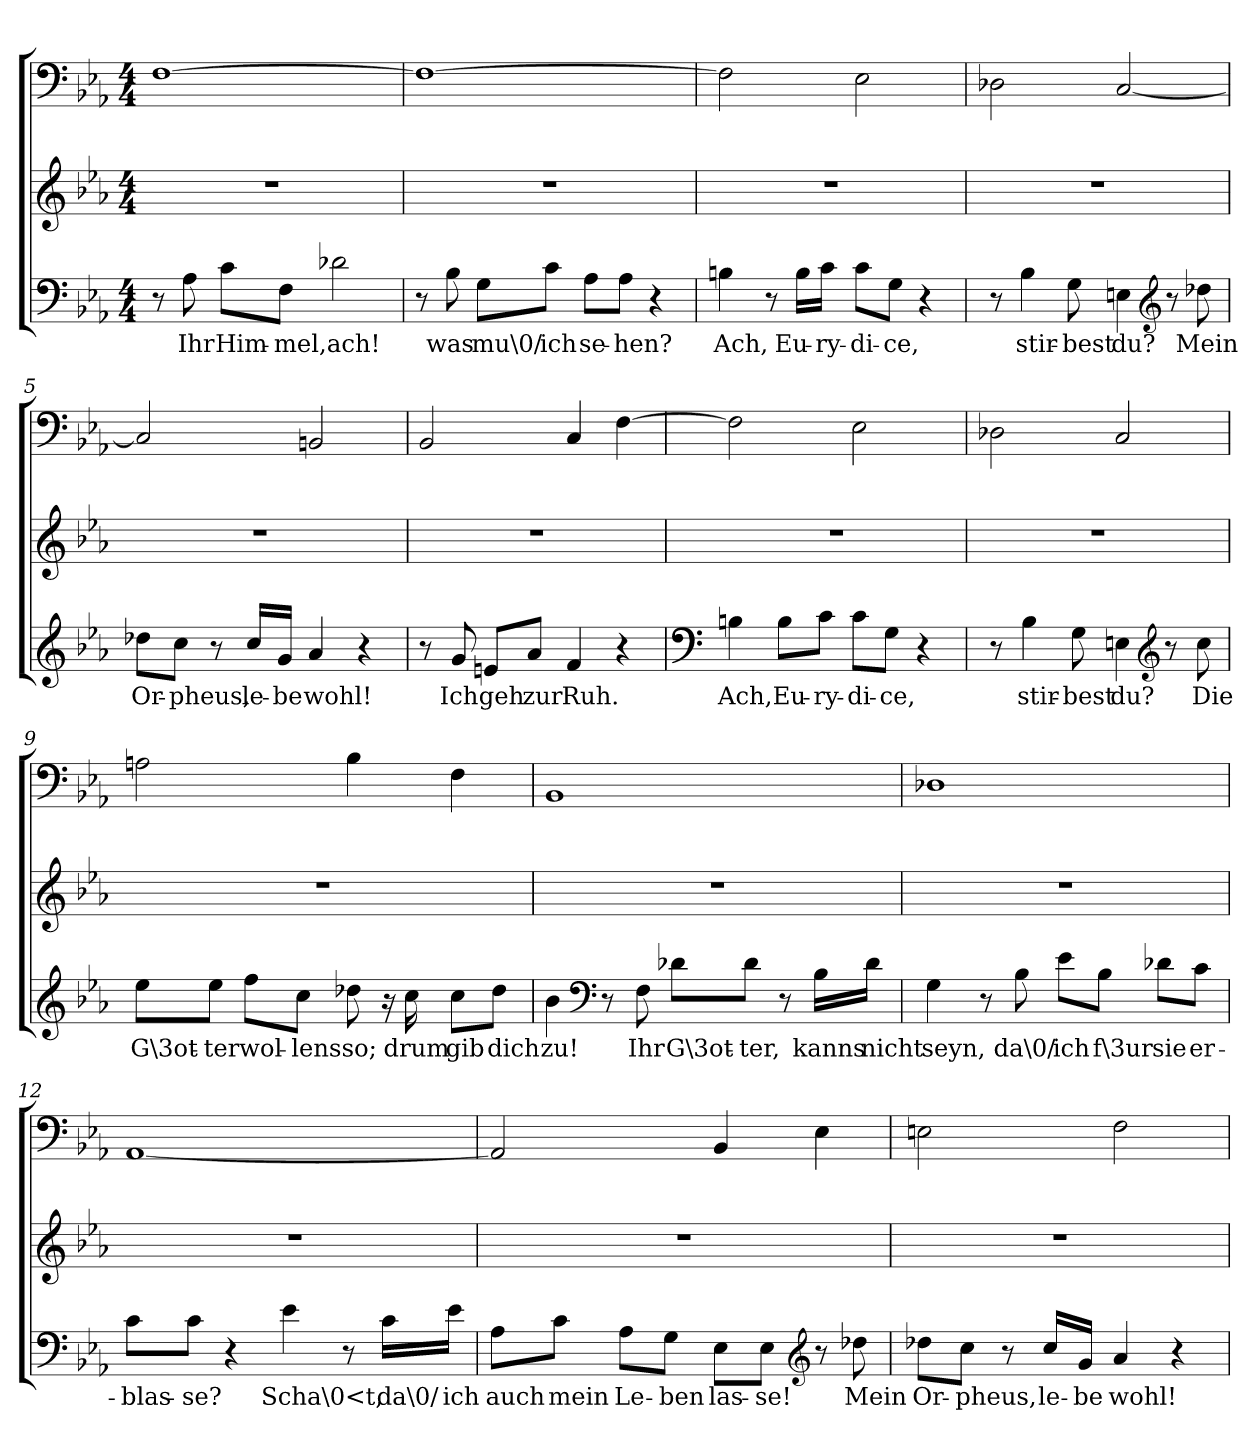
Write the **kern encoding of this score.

**kern	**text	**kern	**kern
*part3	*part3	*part2	*part1
*staff3	*staff3	*staff2	*staff1
*clefF4	*	*clefG2	*clefF4
*k[b-e-a-]	*	*k[b-e-a-]	*k[b-e-a-]
*c:	*	*c:	*c:
*M4/4	*	*M4/4	*M4/4
=1	=1	=1	=1
8r	.	1r	[1F\
8A-\	Ihr	.	.
8c\L	Him-	.	.
8F\J	-mel,	.	.
2d-X\	ach!	.	.
=2	=2	=2	=2
8r	.	1r	1F\_
8B-\	was	.	.
8G\L	mu\0/	.	.
8c\J	ich	.	.
8A-\L	se-	.	.
8A-\J	-hen?	.	.
4r	.	.	.
=3	=3	=3	=3
4Bn\	Ach,	1r	2F\]
8r	.	.	.
16B\LL	Eu-	.	.
16c\JJ	-ry-	.	.
8c\L	-di-	.	2E-\
8G\J	-ce,	.	.
4r	.	.	.
=4	=4	=4	=4
8r	.	1r	2D-X\
4B-\	stir-	.	.
8G\	-best	.	.
4En\	du?	.	[2C/
*clefG2	*	*	*
8r	.	.	.
8dd-X\	Mein	.	.
=5	=5	=5	=5
8dd-X\L	Or-	1r	2C/]
8cc\J	-pheus,	.	.
8r	.	.	.
16cc/LL	le-	.	.
16g/JJ	-be	.	.
4a-/	wohl!	.	2BBn/
4r	.	.	.
=6	=6	=6	=6
8r	.	1r	2BB-/
8g/	Ich	.	.
8en/L	geh	.	.
8a-/J	zur	.	.
4f/	Ruh.	.	4C/
4r	.	.	[4F\
=7	=7	=7	=7
*clefF4	*	*	*
4Bn\	Ach,	1r	2F\]
8B\L	Eu-	.	.
8c\J	-ry-	.	.
8c\L	-di-	.	2E-\
8G\J	-ce,	.	.
4r	.	.	.
=8	=8	=8	=8
8r	.	1r	2D-X\
4B-\	stir-	.	.
8G\	-best	.	.
4En\	du?	.	2C/
*clefG2	*	*	*
8r	.	.	.
8cc\	Die	.	.
=9	=9	=9	=9
8ee-\L	G\3ot-	1r	2An\
8ee-\J	-ter	.	.
8ff\L	wol-	.	.
8cc\J	-lens	.	.
8dd-X\	so;	.	4B-\
16r	.	.	.
16cc\	drum	.	.
8cc\L	gib	.	4F\
8dd-\J	dich	.	.
=10	=10	=10	=10
4b-\	zu!	1r	1BB-/
*clefF4	*	*	*
8r	.	.	.
8F\	Ihr	.	.
8d-X\L	G\3ot-	.	.
8d-\J	-ter,	.	.
8r	.	.	.
16B-\LL	kanns	.	.
16d-\JJ	nicht	.	.
=11	=11	=11	=11
4G\	seyn,	1r	1D-X\
8r	.	.	.
8B-\	da\0/	.	.
8e-\L	ich	.	.
8B-\J	f\3ur	.	.
8d-X\L	sie	.	.
8c\J	er-	.	.
=12	=12	=12	=12
8c\L	-blas-	1r	[1AA-/
8c\J	-se?	.	.
4r	.	.	.
4e-\	Scha\0<t,	.	.
8r	.	.	.
16c\LL	da\0/	.	.
16e-\JJ	ich	.	.
=13	=13	=13	=13
8A-\L	auch	1r	2AA-/]
8c\J	mein	.	.
8A-\L	Le-	.	.
8G\J	-ben	.	.
8E-\L	las-	.	4BB-/
8E-\J	-se!	.	.
*clefG2	*	*	*
8r	.	.	4E-\
8dd-X\	Mein	.	.
=14	=14	=14	=14
8dd-X\L	Or-	1r	2En\
8cc\J	-pheus,	.	.
8r	.	.	.
16cc/LL	le-	.	.
16g/JJ	-be	.	.
4a-/	wohl!	.	2F\
4r	.	.	.
=	=	=	=
*-	*-	*-	*-
